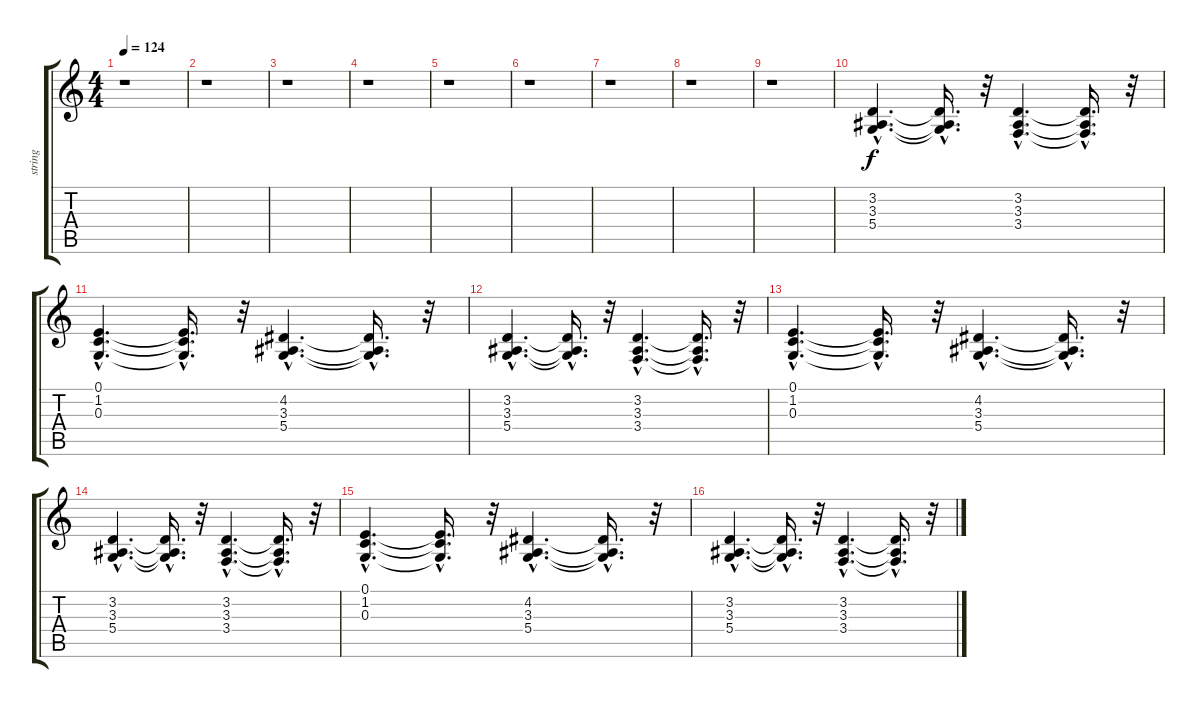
\track ("string" "string") {instrument stringensemble1}
\staff {score tabs}
\tuning (E4 B3 G3 D3 A2 E2) {hide}
\ts (4 4)
\tempo 124
\clef g2
\ks c
r.1{dy f} |
r.1 |
r.1 |
r.1 |
r.1 |
r.1 |
r.1 |
r.1 |
r.1 |
(3.2{hac} 3.3{hac} 5.4{hac}).4{d} (3.2{hac t} 3.3{hac t} 5.4{hac t}).16{d} r.32 (3.2{hac} 3.3{hac} 3.4{hac}).4{d} (3.2{hac t} 3.3{hac t} 3.4{hac t}).16{d} r.32 |
(0.1{hac} 1.2{hac} 0.3{hac}).4{d} (0.1{hac t} 1.2{hac t} 0.3{hac t}).16{d} r.32 (4.2{hac} 3.3{hac} 5.4{hac}).4{d} (4.2{hac t} 3.3{hac t} 5.4{hac t}).16{d} r.32 |
(3.2{hac} 3.3{hac} 5.4{hac}).4{d} (3.2{hac t} 3.3{hac t} 5.4{hac t}).16{d} r.32 (3.2{hac} 3.3{hac} 3.4{hac}).4{d} (3.2{hac t} 3.3{hac t} 3.4{hac t}).16{d} r.32 |
(0.1{hac} 1.2{hac} 0.3{hac}).4{d} (0.1{hac t} 1.2{hac t} 0.3{hac t}).16{d} r.32 (4.2{hac} 3.3{hac} 5.4{hac}).4{d} (4.2{hac t} 3.3{hac t} 5.4{hac t}).16{d} r.32 |
(3.2{hac} 3.3{hac} 5.4{hac}).4{d} (3.2{hac t} 3.3{hac t} 5.4{hac t}).16{d} r.32 (3.2{hac} 3.3{hac} 3.4{hac}).4{d} (3.2{hac t} 3.3{hac t} 3.4{hac t}).16{d} r.32 |
(0.1{hac} 1.2{hac} 0.3{hac}).4{d} (0.1{hac t} 1.2{hac t} 0.3{hac t}).16{d} r.32 (4.2{hac} 3.3{hac} 5.4{hac}).4{d} (4.2{hac t} 3.3{hac t} 5.4{hac t}).16{d} r.32 |
(3.2{hac} 3.3{hac} 5.4{hac}).4{d} (3.2{hac t} 3.3{hac t} 5.4{hac t}).16{d} r.32 (3.2{hac} 3.3{hac} 3.4{hac}).4{d} (3.2{hac t} 3.3{hac t} 3.4{hac t}).16{d} r.32
